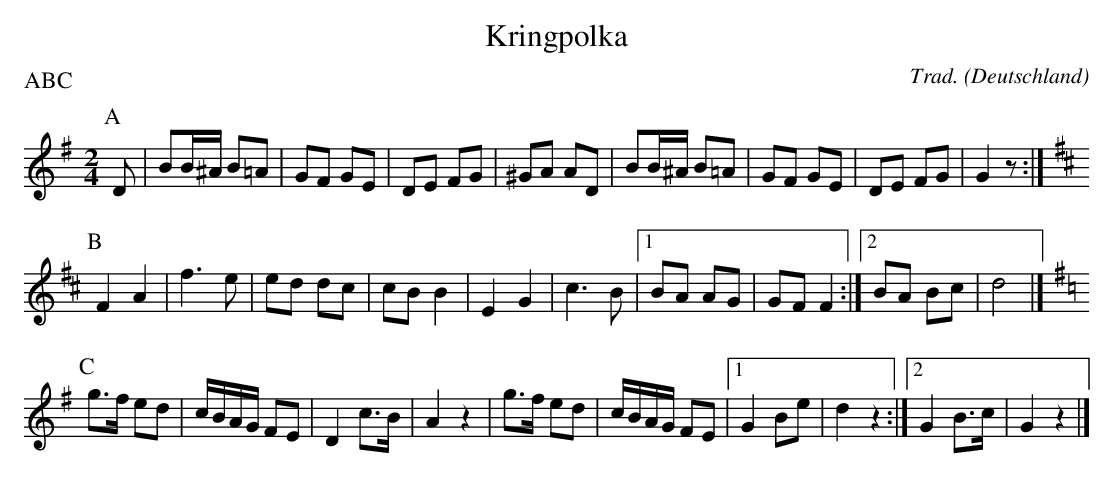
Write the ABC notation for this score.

X:1
T:Kringpolka
C:Trad.
O:Deutschland
P:ABC
L:1/8
M:2/4
K:G
P:A
D | BB/^A/ B=A| GF GE | DE FG | ^GA AD | BB/^A/ B=A| GF GE | DE FG | G2 z :|]
P:B
K:D
F2 A2 | f3 e | ed dc | cB B2 | E2 G2 | c3 B |1 BA AG | GF F2 :|2 BA Bc | d4 |]
P:C
K:G
g>f ed | c/B/A/G/ FE | D2 c>B | A2 z2 | g>f ed | c/B/A/G/ FE |1 G2 Be | d2 z2 :|2 G2 B>c | G2 z2 |]
